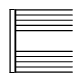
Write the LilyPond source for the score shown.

\version "2.14.0"
\version "2.14.0"
#(set-global-staff-size 10)
\include "icon_defaults.ily"
\paper {
  paper-height = 40\pt
  paper-width = 40\pt
  top-system-spacing = #'(
    (basic-distance . 3.9)
    (minimum-distance . 3.9)
    (padding . 0)
    (stretchability . 0))
}

\layout {
  indent = 7.5\pt
  system-count = #1
  \context {
    \Staff
    \remove "Clef_engraver"
    \remove "Time_signature_engraver"
    \override StaffSymbol #'width = #14
  }
  \context {
    \Score
    \override StaffGrouper #'staff-staff-spacing = #'(
      (basic-distance . 8)
      (minimum-distance . 8)
      (padding . 0)
      (stretchability . 8))
  }
}

music = <<
  \new Staff s4
  \new Staff s4
>>

\layout {
  \context {
    \StaffGroup
    systemStartDelimiter = #'SystemStartSquare
  }
}
\new StaffGroup \music
